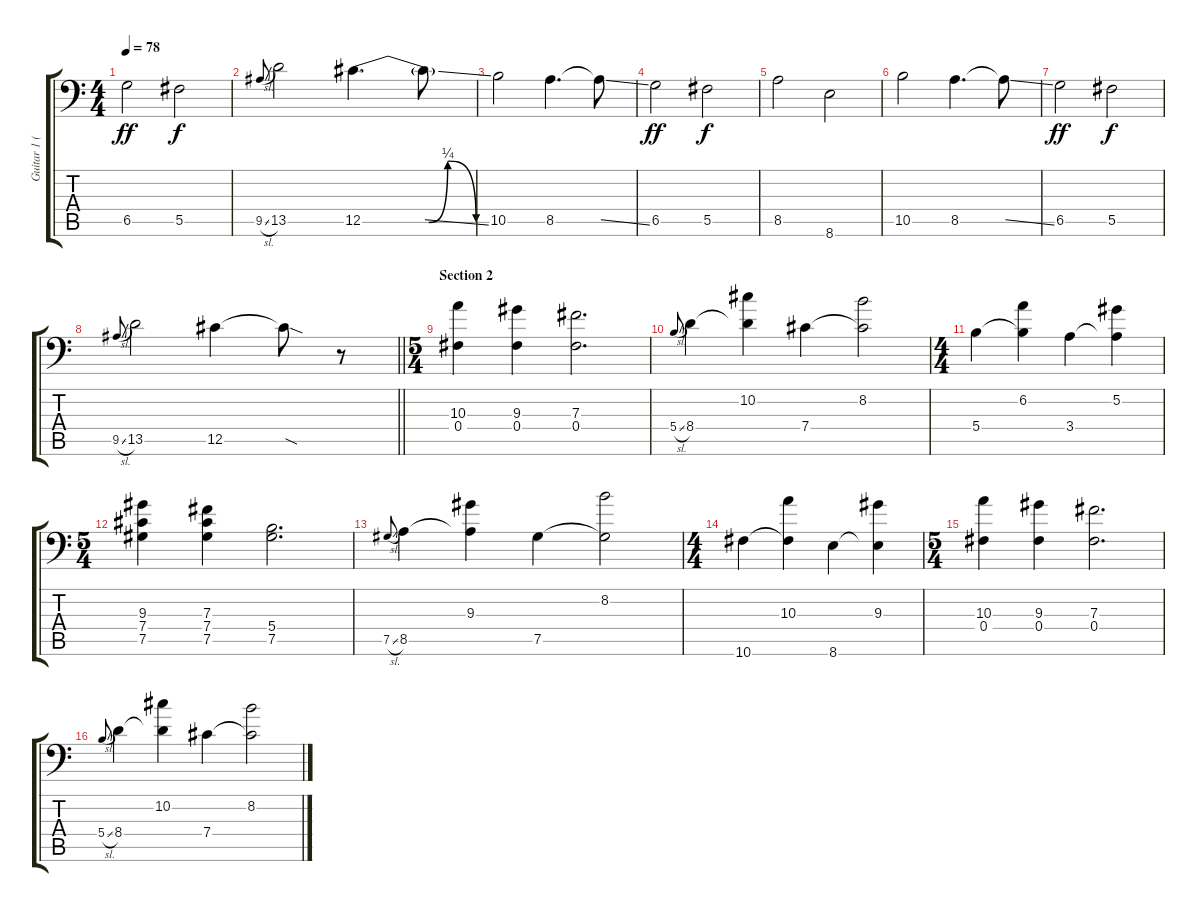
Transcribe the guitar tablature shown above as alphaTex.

\track ("Guitar 1 (Distortion)" "Guitar 1 (") {instrument distortionguitar}
\staff {score tabs}
\tuning (Ab3 Eb3 B2 Gb2 Db2 Ab1) {hide}
\ts (4 4)
\tempo 78
\clef f4
\ks c
6.5.2{dy ff} 5.5.2{dy f} |
9.5{sl}.8{gr onbeat} 13.5.2 12.5{be (custom 0 0 35 0 45 1 60 0)}.4{d} 12.5{ss t}.8 |
10.5.2 8.5.4{d} 8.5{ss t}.8 |
6.5.2{dy ff} 5.5.2{dy f} |
8.5.2 8.6.2 |
10.5.2 8.5.4{d} 8.5{ss t}.8 |
6.5.2{dy ff} 5.5.2{dy f} |
\barLineRight lightlight
9.5{sl}.8{gr onbeat} 13.5.2 12.5.4 12.5{sod t}.8 r.8 |
\ts (5 4)
\section ("" "Section 2")
(10.3 0.4).4 (9.3 0.4).4 (7.3 0.4).2{d} |
5.4{sl}.8{gr onbeat} 8.4.4 (10.2 8.4{t}).4 7.4.4 (8.2 7.4{t}).2 |
\ts (4 4)
5.4.4 (6.2 5.4{t}).4 3.4.4 (5.2 3.4{t}).4 |
\ts (5 4)
(9.3 7.4 7.5).4 (7.3 7.4 7.5).4 (5.4 7.5).2{d} |
7.5{sl}.8{gr onbeat} 8.5.4 (9.3 8.5{t}).4 7.5.4 (8.2 7.5{t}).2 |
\ts (4 4)
10.6.4 (10.3 10.6{t}).4 8.6.4 (9.3 8.6{t}).4 |
\ts (5 4)
(10.3 0.4).4 (9.3 0.4).4 (7.3 0.4).2{d} |
5.4{sl}.8{gr onbeat} 8.4.4 (10.2 8.4{t}).4 7.4.4 (8.2 7.4{t}).2
